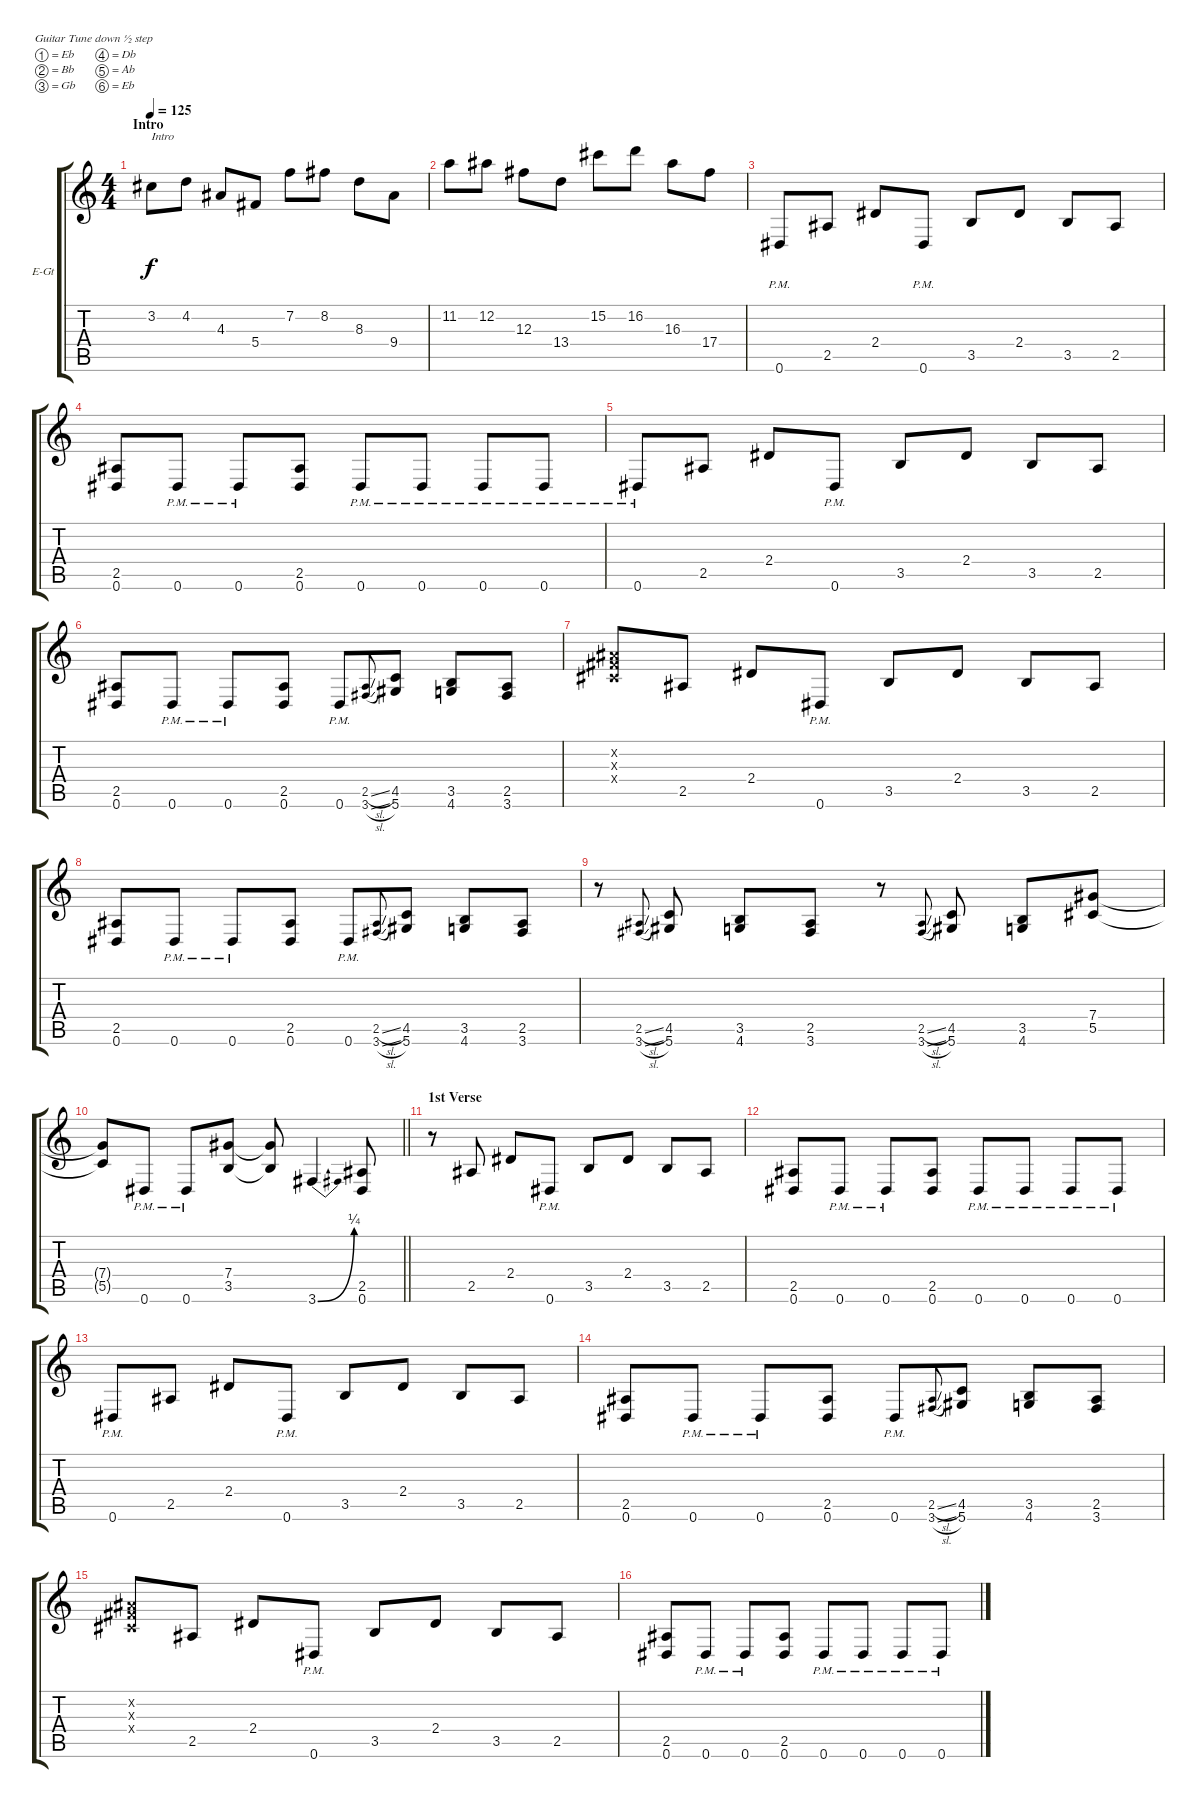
\bracketExtendMode groupsimilarinstruments
\firstSystemTrackNameOrientation horizontal
\otherSystemsTrackNameOrientation horizontal
\track ("Marty Friedman" "E-Gt") {instrument distortionguitar}
\staff {score tabs}
\tuning (Eb4 Bb3 Gb3 Db3 Ab2 Eb2)
\ts (4 4)
\beaming (8 2 2 2 2)
\section ("" "Intro")
\tempo 125
\clef g2
\ks c
3.2.8{txt "Intro" dy f instrument distortionguitar} 4.2.8 4.3.8 5.4.8 7.2.8 8.2.8 8.3.8 9.4.8 |
11.2.8 12.2.8 12.3.8 13.4.8 15.2.8 16.2.8 16.3.8 17.4.8 |
0.6{pm}.8 2.5.8 2.4.8 0.6{pm}.8 3.5.8 2.4.8 3.5.8 2.5.8 |
(2.5 0.6).8 0.6{pm}.8 0.6{pm}.8 (2.5 0.6).8 0.6{pm}.8 0.6{pm}.8 0.6{pm}.8 0.6{pm}.8 |
0.6{pm}.8 2.5.8 2.4.8 0.6{pm}.8 3.5.8 2.4.8 3.5.8 2.5.8 |
(2.5 0.6).8 0.6{pm}.8 0.6{pm}.8 (2.5 0.6).8 0.6{pm}.8 (2.5{sl} 3.6{sl}).8{gr onbeat} (4.5 5.6).8 (3.5 4.6).8 (2.5 3.6).8 |
(0.2{x} 0.3{x} 0.4{x}).8 2.5.8 2.4.8 0.6{pm}.8 3.5.8 2.4.8 3.5.8 2.5.8 |
(2.5 0.6).8 0.6{pm}.8 0.6{pm}.8 (2.5 0.6).8 0.6{pm}.8 (2.5{sl} 3.6{sl}).8{gr onbeat} (4.5 5.6).8 (3.5 4.6).8 (2.5 3.6).8 |
r.8 (2.5{sl} 3.6{sl}).8{gr onbeat} (4.5 5.6).8 (3.5 4.6).8 (2.5 3.6).8 r.8 (2.5{sl} 3.6{sl}).8{gr onbeat} (4.5 5.6).8 (3.5 4.6).8 (7.4 5.5).8 |
\barLineRight lightlight
(7.4{t} 5.5{t}).8 0.6{pm}.8 0.6{pm}.8 (7.4 3.5).8 (7.4{t} 3.5{t}).8 3.6{be (bend 0 0 60 1)}.4 (2.5 0.6).8 |
\section ("" "1st Verse")
r.8 2.5.8 2.4.8 0.6{pm}.8 3.5.8 2.4.8 3.5.8 2.5.8 |
(2.5 0.6).8 0.6{pm}.8 0.6{pm}.8 (2.5 0.6).8 0.6{pm}.8 0.6{pm}.8 0.6{pm}.8 0.6{pm}.8 |
0.6{pm}.8 2.5.8 2.4.8 0.6{pm}.8 3.5.8 2.4.8 3.5.8 2.5.8 |
(2.5 0.6).8 0.6{pm}.8 0.6{pm}.8 (2.5 0.6).8 0.6{pm}.8 (2.5{sl} 3.6{sl}).8{gr onbeat} (4.5 5.6).8 (3.5 4.6).8 (2.5 3.6).8 |
(0.2{x} 0.3{x} 0.4{x}).8 2.5.8 2.4.8 0.6{pm}.8 3.5.8 2.4.8 3.5.8 2.5.8 |
(2.5 0.6).8 0.6{pm}.8 0.6{pm}.8 (2.5 0.6).8 0.6{pm}.8 0.6{pm}.8 0.6{pm}.8 0.6{pm}.8
